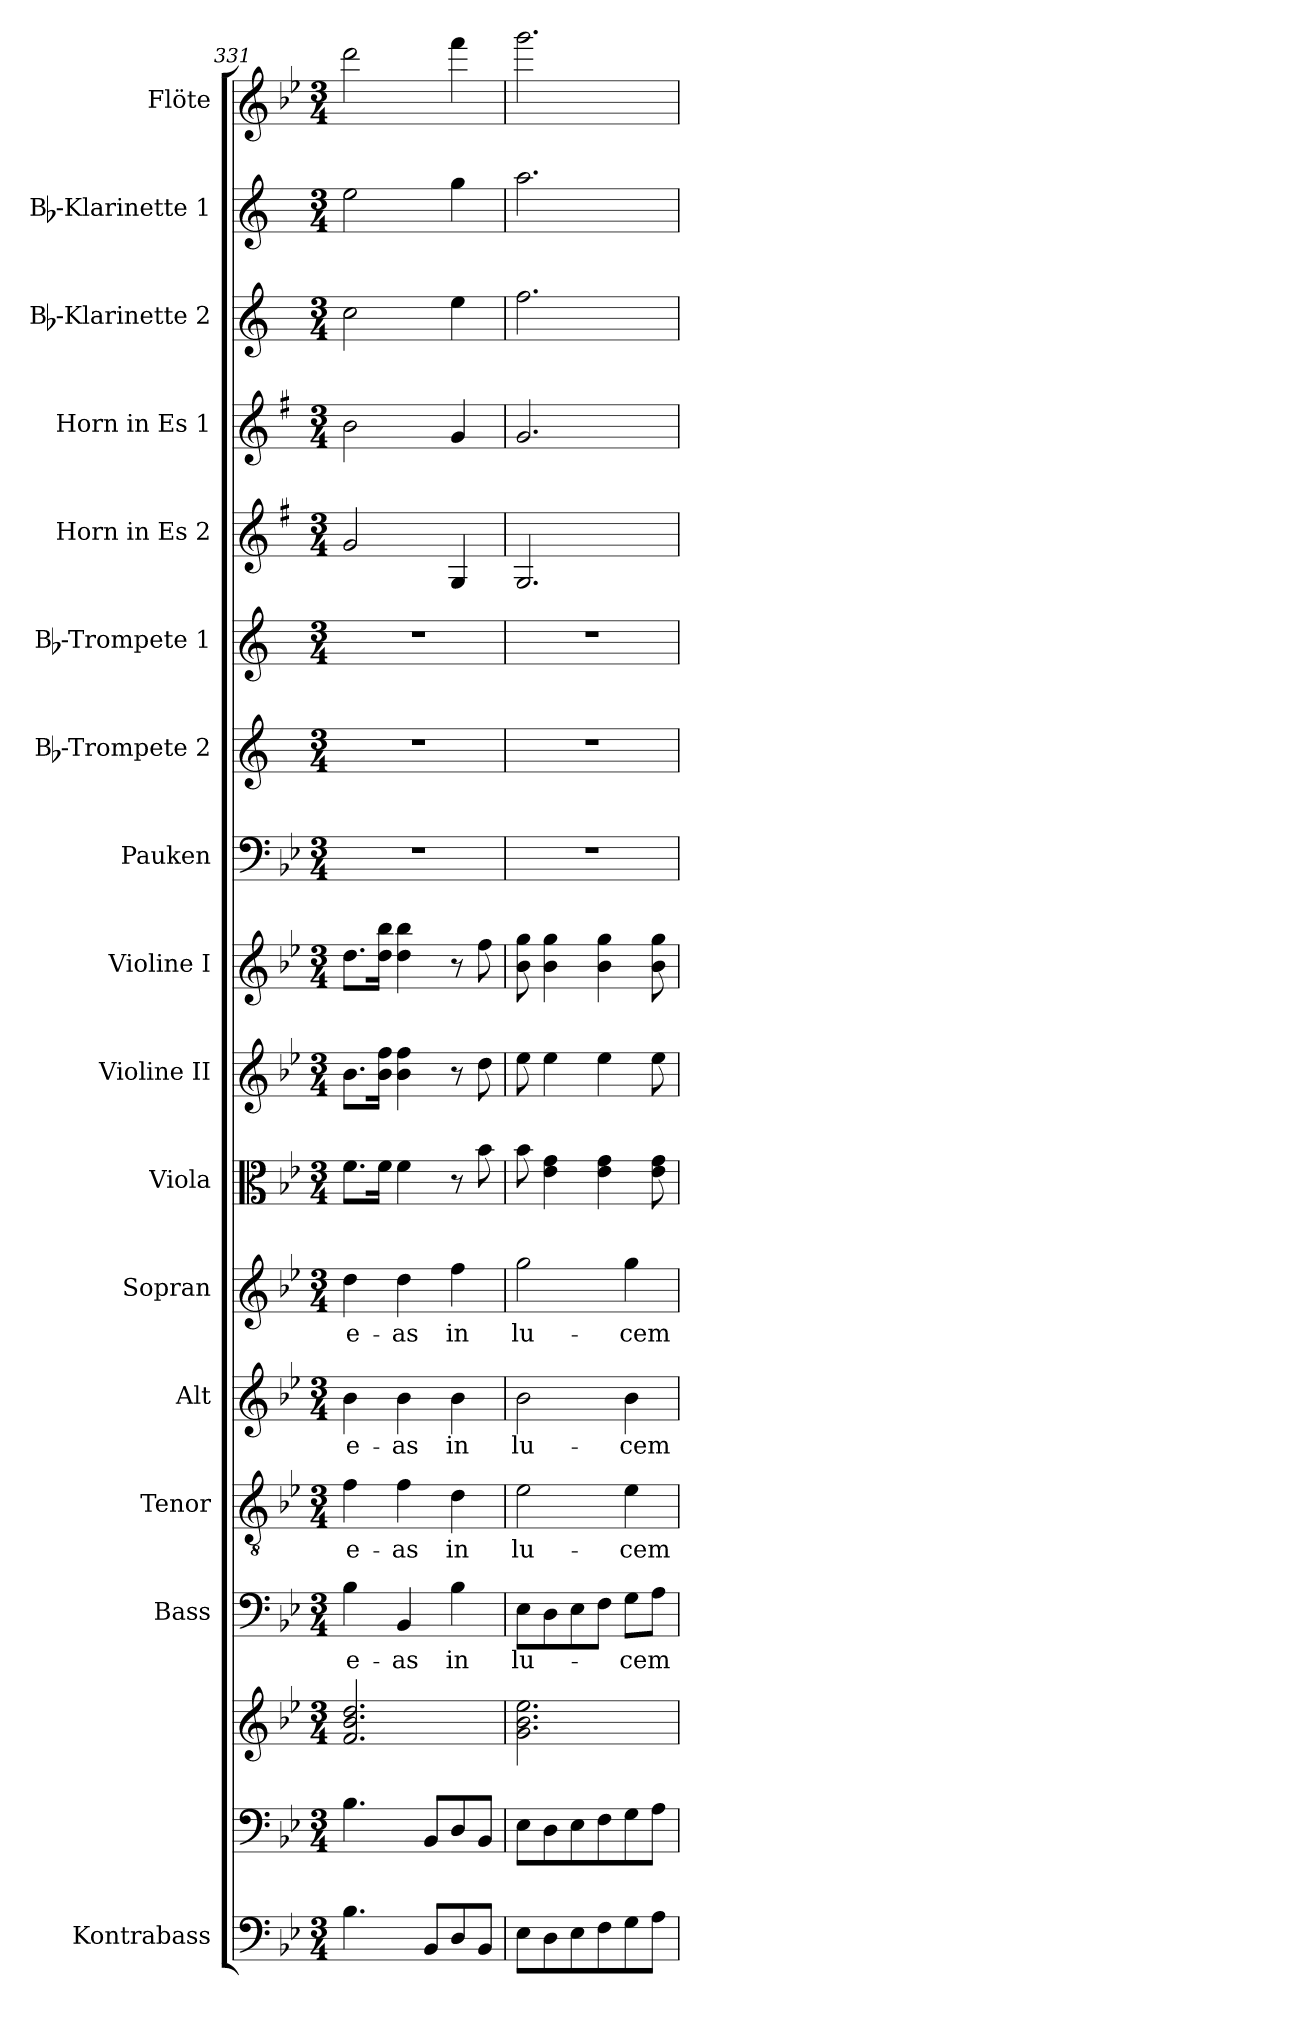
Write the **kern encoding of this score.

**kern	**kern	**kern	**kern	**text	**kern	**text	**kern	**text	**kern	**text	**kern	**kern	**kern	**kern	**kern	**kern	**kern	**kern	**kern	**kern	**kern
*part17	*part16	*part16	*part15	*part15	*part14	*part14	*part13	*part13	*part12	*part12	*part11	*part10	*part9	*part8	*part7	*part6	*part5	*part4	*part3	*part2	*part1
*staff18	*staff17	*staff16	*staff15	*staff15	*staff14	*staff14	*staff13	*staff13	*staff12	*staff12	*staff11	*staff10	*staff9	*staff8	*staff7	*staff6	*staff5	*staff4	*staff3	*staff2	*staff1
*I"Kontrabass	*	*	*I"Bass	*	*I"Tenor	*	*I"Alt	*	*I"Sopran	*	*I"Viola	*I"Violine II	*I"Violine I	*I"Pauken	*I"Bb-Trompete 2	*I"Bb-Trompete 1	*I"Horn in Es 2	*I"Horn in Es 1	*I"Bb-Klarinette 2	*I"Bb-Klarinette 1	*I"Flöte
*I'Kb.	*	*	*I'B.	*	*I'T.	*	*I'A.	*	*I'S.	*	*I'Vla.	*I'Vl. II	*I'Vl. I	*I'Pk.	*I'Bb Trp. 2	*I'Bb Trp. 1	*	*	*I'Bb Kl. 2	*I'Bb Kl. 1	*I'Fl.
*clefF4	*clefF4	*clefG2	*clefF4	*	*clefGv2	*	*clefG2	*	*clefG2	*	*clefC3	*clefG2	*clefG2	*clefF4	*clefG2	*clefG2	*clefG2	*clefG2	*clefG2	*clefG2	*clefG2
*ITrd7c12	*	*	*	*	*	*	*	*	*	*	*	*	*	*	*ITrd1c2	*ITrd1c2	*ITrd5c9	*ITrd5c9	*ITrd1c2	*ITrd1c2	*
*k[b-e-]	*k[b-e-]	*k[b-e-]	*k[b-e-]	*	*k[b-e-]	*	*k[b-e-]	*	*k[b-e-]	*	*k[b-e-]	*k[b-e-]	*k[b-e-]	*k[b-e-]	*k[b-e-]	*k[b-e-]	*k[b-e-]	*k[b-e-]	*k[b-e-]	*k[b-e-]	*k[b-e-]
*B-:	*B-:	*B-:	*B-:	*	*B-:	*	*B-:	*	*B-:	*	*B-:	*B-:	*B-:	*B-:	*B-:	*B-:	*B-:	*B-:	*B-:	*B-:	*B-:
*M3/4	*M3/4	*M3/4	*M3/4	*	*M3/4	*	*M3/4	*	*M3/4	*	*M3/4	*M3/4	*M3/4	*M3/4	*M3/4	*M3/4	*M3/4	*M3/4	*M3/4	*M3/4	*M3/4
=331	=331	=331	=331	=331	=331	=331	=331	=331	=331	=331	=331	=331	=331	=331	=331	=331	=331	=331	=331	=331	=331
!	!	!	!	!LO:LY:b	!	!LO:LY:b	!	!LO:LY:b	!	!LO:LY:b	!	!	!	!	!	!	!	!	!	!	!
4.BB-\	4.B-\	2.f/ 2.b-/ 2.dd/	4B-\	e-	4f\	e-	4b-\	e-	4dd\	e-	8.f\L	8.b-\L	8.dd\L	2.r	2.r	2.r	2B-/	2d\	2b-\	2dd\	2ddd\
.	.	.	.	.	.	.	.	.	.	.	16f\Jk	16b-\ 16ff\Jk	16dd\ 16bb-\Jk	.	.	.	.	.	.	.	.
!	!	!	!	!LO:LY:b	!	!LO:LY:b	!	!LO:LY:b	!	!LO:LY:b	!	!	!	!	!	!	!	!	!	!	!
.	.	.	4BB-/	-as	4f\	-as	4b-\	-as	4dd\	-as	4f\	4b-\ 4ff\	4dd\ 4bb-\	.	.	.	.	.	.	.	.
8BBB-/L	8BB-/L	.	.	.	.	.	.	.	.	.	.	.	.	.	.	.	.	.	.	.	.
!	!	!	!	!LO:LY:b	!	!LO:LY:b	!	!LO:LY:b	!	!LO:LY:b	!	!	!	!	!	!	!	!	!	!	!
8DD/	8D/	.	4B-\	in	4d\	in	4b-\	in	4ff\	in	8r	8r	8r	.	.	.	4BB-/	4B-/	4dd\	4ff\	4fff\
8BBB-/J	8BB-/J	.	.	.	.	.	.	.	.	.	8b-\	8dd\	8ff\	.	.	.	.	.	.	.	.
=332	=332	=332	=332	=332	=332	=332	=332	=332	=332	=332	=332	=332	=332	=332	=332	=332	=332	=332	=332	=332	=332
!	!	!	!	!LO:LY:b	!	!LO:LY:b	!	!LO:LY:b	!	!LO:LY:b	!	!	!	!	!	!	!	!	!	!	!
8EE-\L	8E-\L	2.g\ 2.b-\ 2.ee-\	8E-\L	lu-	2e-\	lu-	2b-\	lu-	2gg\	lu-	8b-\	8ee-\	8b-\ 8gg\	2.r	2.r	2.r	2.BB-/	2.B-/	2.ee-\	2.gg\	2.ggg\
8DD\	8D\	.	8D\	.	.	.	.	.	.	.	4e-\ 4g\	4ee-\	4b-\ 4gg\	.	.	.	.	.	.	.	.
8EE-\	8E-\	.	8E-\	.	.	.	.	.	.	.	.	.	.	.	.	.	.	.	.	.	.
8FF\	8F\	.	8F\J	.	.	.	.	.	.	.	4e-\ 4g\	4ee-\	4b-\ 4gg\	.	.	.	.	.	.	.	.
!	!	!	!	!LO:LY:b	!	!LO:LY:b	!	!LO:LY:b	!	!LO:LY:b	!	!	!	!	!	!	!	!	!	!	!
8GG\	8G\	.	8G\L	-cem	4e-\	-cem	4b-\	-cem	4gg\	-cem	.	.	.	.	.	.	.	.	.	.	.
8AA\J	8A\J	.	8A\J	.	.	.	.	.	.	.	8e-\ 8g\	8ee-\	8b-\ 8gg\	.	.	.	.	.	.	.	.
=	=	=	=	=	=	=	=	=	=	=	=	=	=	=	=	=	=	=	=	=	=
*-	*-	*-	*-	*-	*-	*-	*-	*-	*-	*-	*-	*-	*-	*-	*-	*-	*-	*-	*-	*-	*-
